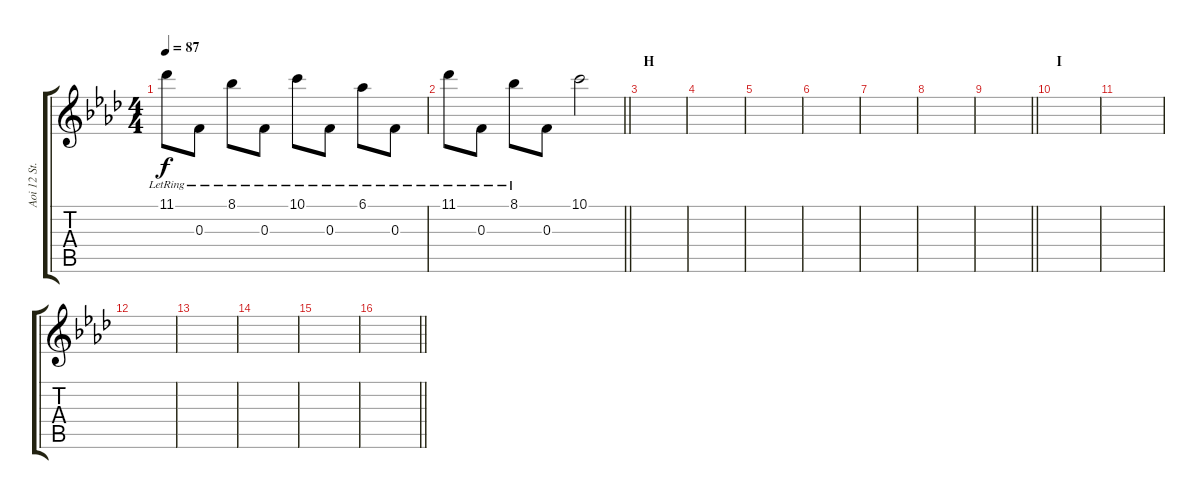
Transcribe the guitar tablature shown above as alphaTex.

\track ("Aoi 12 St." "Aoi 12 St.") {instrument acousticguitarsteel}
\staff {score tabs}
\tuning (D4 A3 F3 C3 G2 D2) {hide}
\ts (4 4)
\tempo 87
\clef g2
\ks ab
11.1{lr}.8{dy f} 0.3{lr}.8 8.1{lr}.8 0.3{lr}.8 10.1{lr}.8 0.3{lr}.8 6.1{lr}.8 0.3{lr}.8 |
\barLineRight lightlight
11.1{lr}.8 0.3{lr}.8 8.1{lr}.8 0.3.8 10.1.2 |
\section ("" "H")
|
|
|
|
|
|
\barLineRight lightlight
|
\section ("" "I")
|
|
|
|
|
|
\barLineRight lightlight
